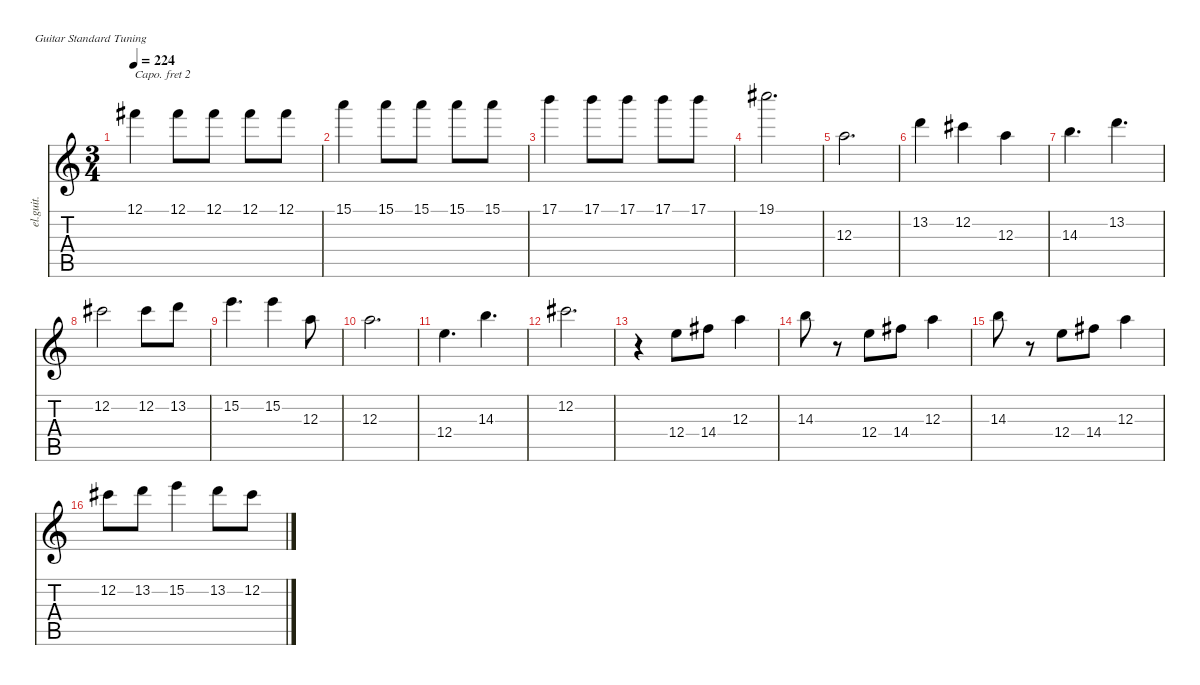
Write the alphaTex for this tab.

\defaultSystemsLayout 4
\hideDynamics
\bracketExtendMode nobrackets
\otherSystemsTrackNameOrientation horizontal
\track ("Clean Guitar" "el.guit.") {instrument electricguitarclean}
\staff {score tabs}
\capo 2
\tuning (E4 B3 G3 D3 A2 E2)
\ts (3 4)
\tempo 224
\clef g2
\ks c
12.1{acc #}.4{dy mf beam Down} 12.1{acc #}.8{beam Down} 12.1{acc #}.8{beam Down} 12.1{acc #}.8{beam Down} 12.1{acc #}.8{beam Down} |
15.1.4{beam Down} 15.1.8{beam Down} 15.1.8{beam Down} 15.1.8{beam Down} 15.1.8{beam Down} |
17.1.4{beam Down} 17.1.8{beam Down} 17.1.8{beam Down} 17.1.8{beam Down} 17.1.8{beam Down} |
19.1{acc #}.2{d beam Down} |
12.3.2{d beam Down} |
13.2.4{beam Down} 12.2{acc #}.4{beam Down} 12.3.4{beam Down} |
14.3.4{d beam Down} 13.2.4{d beam Down} |
12.2{acc #}.2{beam Down} 12.2{acc #}.8{beam Down} 13.2.8{beam Down} |
15.2.4{d beam Down} 15.2.4{beam Down} 12.3.8{beam Down} |
12.3.2{d beam Down} |
12.4.4{d beam Down} 14.3.4{d beam Down} |
12.2{acc #}.2{d beam Down} |
r.4{beam Down} 12.4.8{beam Down} 14.4{acc #}.8{beam Down} 12.3.4{beam Down} |
14.3.8{beam Down} r.8{beam Down} 12.4.8{beam Down} 14.4{acc #}.8{beam Down} 12.3.4{beam Down} |
14.3.8{beam Down} r.8{beam Down} 12.4.8{beam Down} 14.4{acc #}.8{beam Down} 12.3.4{beam Down} |
12.2{acc #}.8{beam Down} 13.2.8{beam Down} 15.2.4{beam Down} 13.2.8{beam Down} 12.2{acc #}.8{beam Down}
